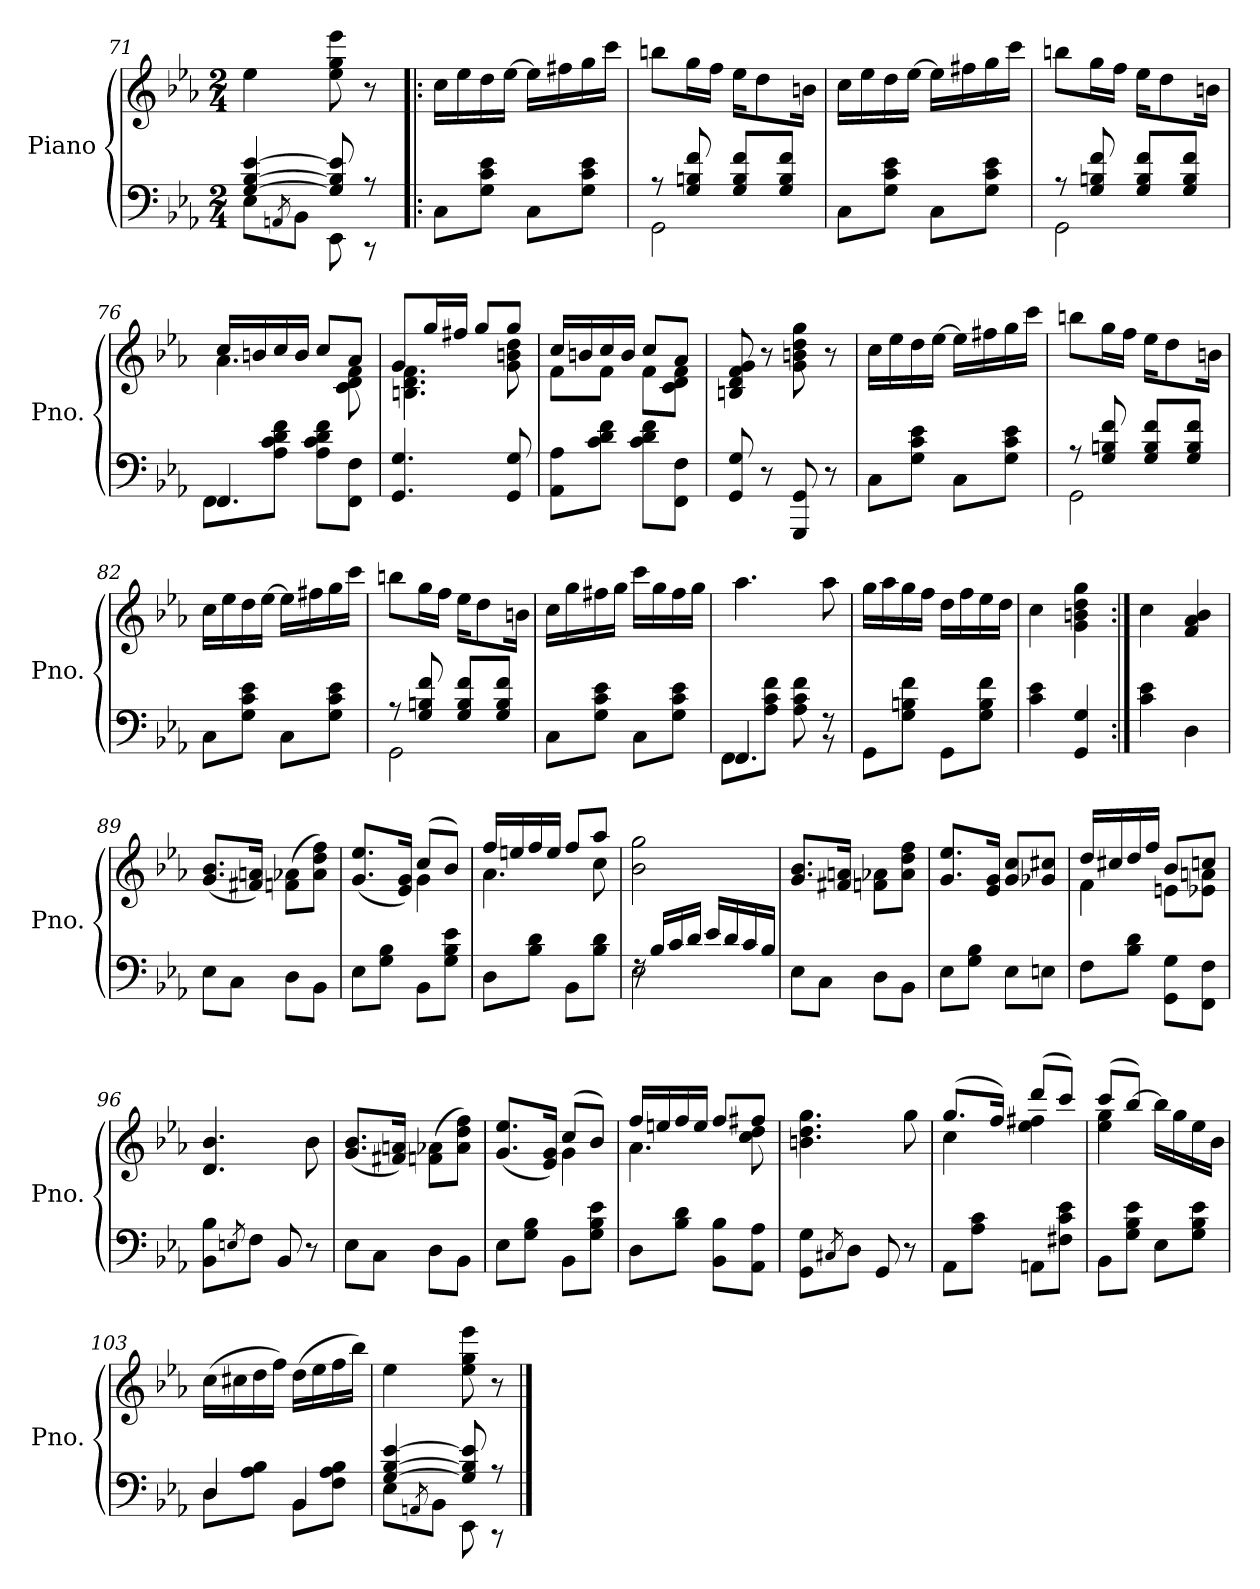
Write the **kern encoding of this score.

**kern	**kern
*part1	*part1
*staff2	*staff1
*I"Piano	*
*I'Pno.	*
*clefF4	*clefG2
*k[b-e-a-]	*k[b-e-a-]
*M2/4	*M2/4
=71	=71
*^	*
[4G/ [4B-/ [4e-/	8E-\L	4ee-\
.	8qAAn/	.
.	8BB-\J	.
8G/] 8B-/] 8e-/]	8EE-\	8ee-\ 8gg\ 8eee-\
8rA	8r	8r
*v	*v	*
=72!|:	=72!|:
8C\L	16cc\LL
.	16ee-\
8G\ 8c\ 8e-\J	16dd\
.	[16ee-\JJ
8C\L	16ee-\LL]
.	16ff#X\
8G\ 8c\ 8e-\J	16gg\
.	16ccc\JJ
=73	=73
*^	*
8r	2GG\	8bbn\L
8G/ 8Bn/ 8f/	.	16gg\L
.	.	16ff\JJ
8G/ 8B/ 8f/L	.	16ee-\KL
.	.	8dd\
8G/ 8B/ 8f/J	.	.
.	.	16bn\Jk
*v	*v	*
=74	=74
8C\L	16cc\LL
.	16ee-\
8G\ 8c\ 8e-\J	16dd\
.	[16ee-\JJ
8C\L	16ee-\LL]
.	16ff#X\
8G\ 8c\ 8e-\J	16gg\
.	16ccc\JJ
!!LO:LB:g=z
=75	=75
*^	*
8r	2GG\	8bbn\L
8G/ 8Bn/ 8f/	.	16gg\L
.	.	16ff\JJ
8G/ 8B/ 8f/L	.	16ee-\KL
.	.	8dd\
8G/ 8B/ 8f/J	.	.
.	.	16bn\Jk
=76	=76	=76
*	*	*^
4.FF/	8FF\L	16cc/LL	4.a-\
.	.	16bn/	.
.	8A-\ 8c\ 8d\ 8f\J	16cc/	.
.	.	16b/JJ	.
.	8A-\ 8c\ 8d\ 8f\L	8cc/L	.
8rGGyy	8FF\ 8F\J	8a-/J	8c\ 8d\ 8f\
*v	*v	*	*
=77	=77	=77
4.GG/ 4.G/	8g/L	4.Bn\ 4.d\ 4.f\
.	16gg/L	.
.	16ff#X/JJ	.
.	8gg/L	.
8GG/ 8G/	8gg/J	8g\ 8bn\ 8dd\
=78	=78	=78
8AA-\ 8A-\L	16cc/LL	8f\L
.	16bn/	.
8c\ 8d\ 8f\J	16cc/	8f\J
.	16b/JJ	.
8c\ 8d\ 8f\L	8cc/L	8f\L
8FF\ 8F\J	8a-/J	8c\ 8d\ 8f\J
*	*v	*v
=79	=79
8GG/ 8G/	8Bn/ 8d/ 8f/ 8g/
8r	8r
8GGG/ 8GG/	8g\ 8bn\ 8dd\ 8gg\
8r	8r
=80	=80
8C\L	16cc\LL
.	16ee-\
8G\ 8c\ 8e-\J	16dd\
.	[16ee-\JJ
8C\L	16ee-\LL]
.	16ff#X\
8G\ 8c\ 8e-\J	16gg\
.	16ccc\JJ
!!LO:LB:g=z
=81	=81
*^	*
8r	2GG\	8bbn\L
8G/ 8Bn/ 8f/	.	16gg\L
.	.	16ff\JJ
8G/ 8B/ 8f/L	.	16ee-\KL
.	.	8dd\
8G/ 8B/ 8f/J	.	.
.	.	16bn\Jk
*v	*v	*
=82	=82
8C\L	16cc\LL
.	16ee-\
8G\ 8c\ 8e-\J	16dd\
.	[16ee-\JJ
8C\L	16ee-\LL]
.	16ff#X\
8G\ 8c\ 8e-\J	16gg\
.	16ccc\JJ
=83	=83
*^	*
8r	2GG\	8bbn\L
8G/ 8Bn/ 8f/	.	16gg\L
.	.	16ff\JJ
8G/ 8B/ 8f/L	.	16ee-\KL
.	.	8dd\
8G/ 8B/ 8f/J	.	.
.	.	16bn\Jk
*v	*v	*
=84	=84
8C\L	16cc\LL
.	16gg\
8G\ 8c\ 8e-\J	16ff#X\
.	16gg\JJ
8C\L	16ccc\LL
.	16gg\
8G\ 8c\ 8e-\J	16ff#\
.	16gg\JJ
=85	=85
*^	*
4.FF/	8FF\L	4.aa-\
.	8A-\ 8c\ 8f\J	.
.	8A-\ 8c\ 8f\	.
8r	8r	8aa-\
*v	*v	*
!!LO:LB:g=z
=86	=86
8GG\L	16gg\LL
.	16aa-\
8G\ 8Bn\ 8f\J	16gg\
.	16ff\JJ
8GG\L	16dd\LL
.	16ff\
8G\ 8B\ 8f\J	16ee-\
.	16dd\JJ
=87	=87
4c\ 4e-\	4cc\
4GG/ 4G/	4g\ 4bn\ 4dd\ 4gg\
=88:|!	=88:|!
4c\ 4e-\	4cc\
4D\	4f/ 4a-/ 4b-/
=89	=89
8E-\L	(<8.g/ 8.b-/L
8C\J	.
.	16f#X/ 16an/Jk)
8D\L	(>8fn\ 8a-X\L
8BB-\J	8a-\ 8dd\ 8ff\J)
=90	=90
*	*^
8E-\L	(<8.g/ 8.ee-/L	4rFyy
8G\ 8B-\J	.	.
.	16e-/ 16g/Jk)	.
8BB-\L	(>8cc/L	4g\
8G\ 8B-\ 8e-\J	8b-/J)	.
=91	=91	=91
8D\L	16ff/LL	4.a-\
.	16een/	.
8B-\ 8d\J	16ff/	.
.	16ee/JJ	.
8BB-\L	8ff/L	.
8B-\ 8d\J	8aa-/J	8cc\
*	*v	*v
=92	=92
*^	*
16rF	2E-\	2b-\ 2gg\
16B-/LL	.	.
16c/	.	.
16d/JJ	.	.
16e-/LL	.	.
16d/	.	.
16c/	.	.
16B-/JJ	.	.
*v	*v	*
!!LO:LB:g=z
=93	=93
8E-\L	8.g/ 8.b-/L
8C\J	.
.	16f#X/ 16an/Jk
8D\L	8fn\ 8a-X\L
8BB-\J	8a-\ 8dd\ 8ff\J
=94	=94
8E-\L	8.g/ 8.ee-/L
8G\ 8B-\J	.
.	16e-/ 16g/Jk
8E-\L	8g/ 8cc/L
8En\J	8g-X/ 8cc#X/J
=95	=95
*	*^
8F\L	16dd/LL	4f\
.	16cc#X/	.
8B-\ 8d\J	16dd/	.
.	16ff/JJ	.
8GG\ 8G\L	8b-/L	8en\L
8FF\ 8F\J	8ccn/J	8e-X\ 8an\J
*	*v	*v
=96	=96
8BB-\ 8B-\L	4.d/ 4.b-/
8qEn/	.
8F\J	.
8BB-/	.
8r	8b-\
=97	=97
8E-\L	(<8.g/ 8.b-/L
8C\J	.
.	16f#X/ 16an/Jk)
8D\L	(>8fn\ 8a-X\L
8BB-\J	8a-\ 8dd\ 8ff\J)
=98	=98
*	*^
8E-\L	(<8.g/ 8.ee-/L	4rFyy
8G\ 8B-\J	.	.
.	16e-/ 16g/Jk)	.
8BB-\L	(>8cc/L	4g\
8G\ 8B-\ 8e-\J	8b-/J)	.
!!LO:PB:g=z	!!
=99	=99	=99
8D\L	16ff/LL	4.a-\
.	16een/	.
8B-\ 8d\J	16ff/	.
.	16ee/JJ	.
8BB-\ 8B-\L	8ff/L	.
8AA-\ 8A-\J	8ff#X/J	8cc\ 8dd\
*	*v	*v
=100	=100
8GG\ 8G\L	4.bn\ 4.dd\ 4.gg\
8qC#X/	.
8D\J	.
8GG/	.
8r	8gg\
=101	=101
*	*^
8AA-\L	(>8.gg/L	4cc\
8A-\ 8c\J	.	.
.	16ff/Jk)	.
8AAn\L	(>8ddd/L	4ee-\ 4ff#X\
8F#X\ 8c\ 8e-\J	8ccc/J)	.
=102	=102	=102
8BB-\L	(>8ccc/L	4ee-\ 4gg\
8G\ 8B-\ 8e-\J	[8bb-/J)	.
8E-\L	16bb-\LL]	4ryy
.	16gg\	.
8G\ 8B-\ 8e-\J	16ee-\	.
.	16b-\JJ	.
*	*v	*v
=103	=103
*^	*
4D/	8D\L	(>16cc\LL
.	.	16cc#X\
.	8A-\ 8B-\J	16dd\
.	.	16ff\JJ)
4BB-/	8BB-\L	(>16dd\LL
.	.	16ee-\
.	8F\ 8A-\ 8B-\J	16ff\
.	.	16bb-\JJ)
=104	=104	=104
[4G/ [4B-/ [4e-/	8E-\L	4ee-\
.	8qAAn/	.
.	8BB-\J	.
8G/] 8B-/] 8e-/]	8EE-\	8ee-\ 8gg\ 8eee-\
8rA	8r	8r
*v	*v	*
==	==
*-	*-
